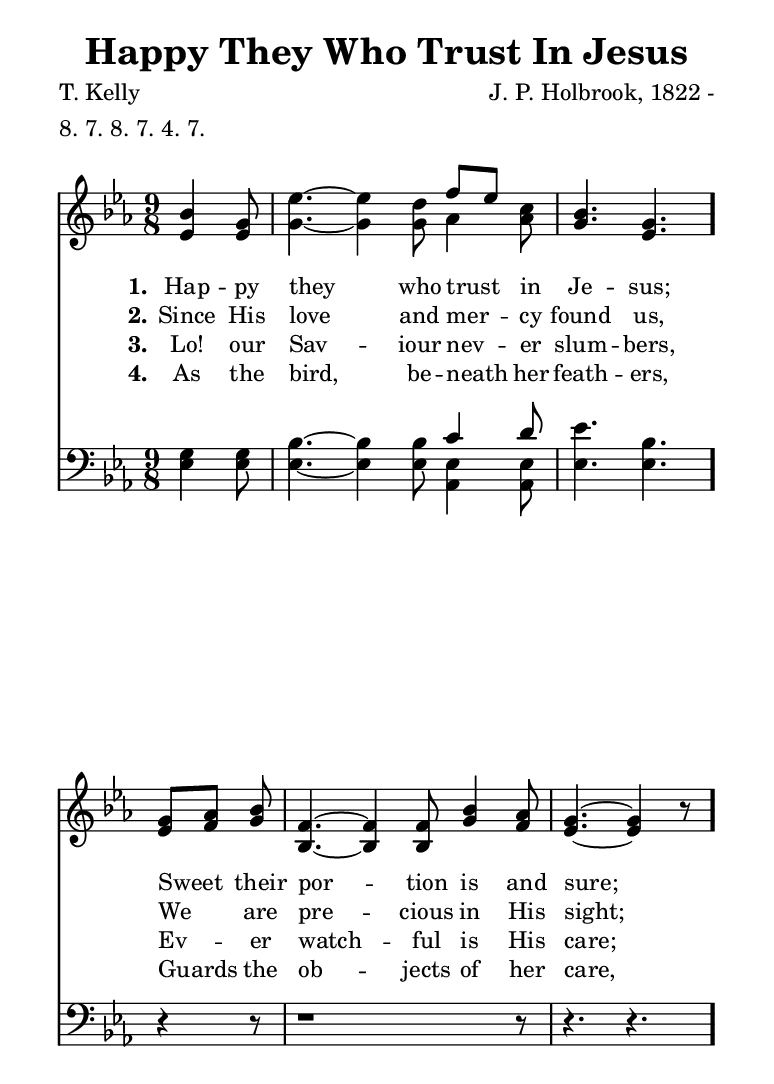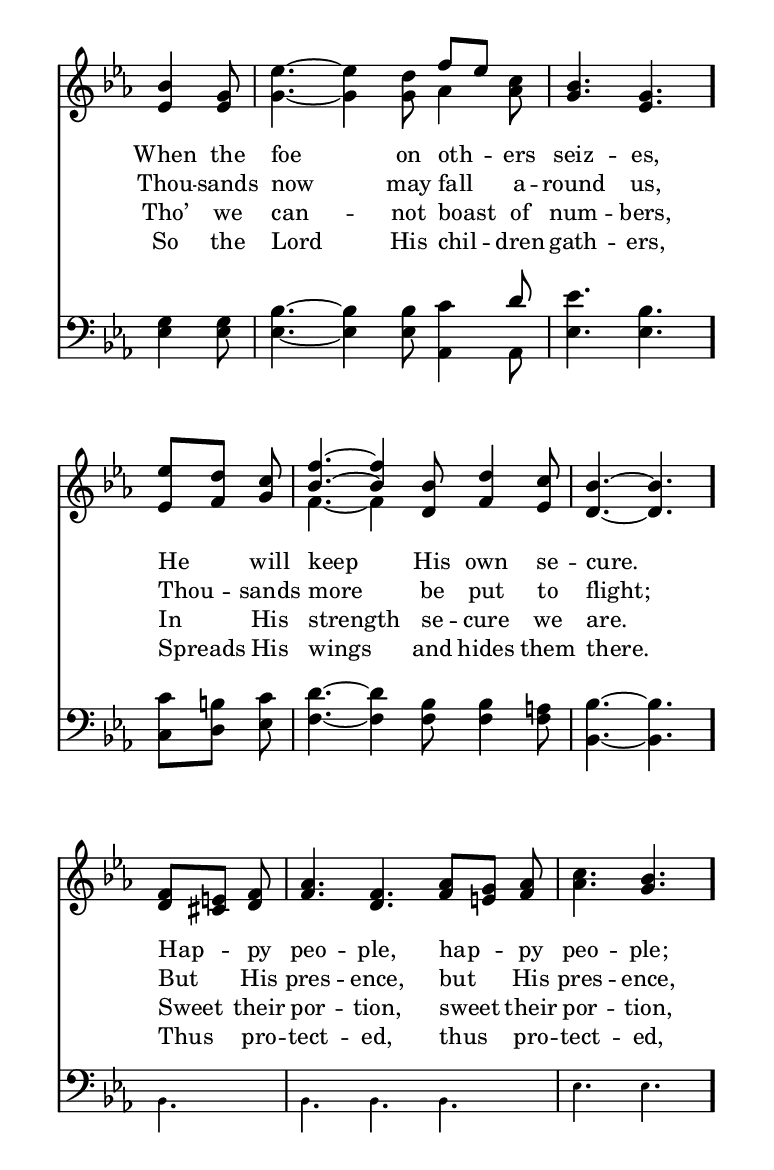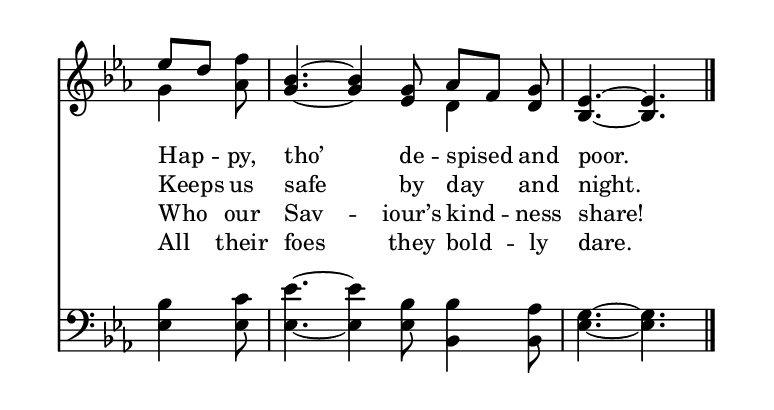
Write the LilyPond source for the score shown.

\include "common/global.ily"
\paper {
  \include "common/paper.ily"
  ragged-last-bottom = ##t
}

\header{
  hymnnumber = "215"
  title = "Happy They Who Trust In Jesus"
  tunename = "Segur"
  meter = "8. 7. 8. 7. 4. 7."
  poet = "T. Kelly"
  composer = "J. P. Holbrook, 1822 -"
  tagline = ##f
}

global = {
  \include "common/overrides.ily"
  \override Staff.TimeSignature.style = #'numbered
  \time 9/8
  \override Score.MetronomeMark.transparent = ##t % hide all fermata changes too
  \tempo 4=100
  \key ees \major
  \partial 4.
  \autoBeamOff
}

notesSoprano = {
\global
\relative c'' {

  bes4 g8 | ees'4. ~ ees4 d8 f8[ ees] c | bes4. g
  g8[ aes] bes | f4. ~ f4 f8 bes4 aes8 | g4. ~ g4 r8
  bes4 g8 | ees'4. ~ ees4 d8 f8[ ees] c | bes4. g
  ees'8[ d] c | <f bes,>4. ~ <f bes,>4 bes,8 d4 c8 | bes4. ~ bes
  f8[ e] f | aes4. f aes8[ g] aes | c4. bes
  ees8[ d] f | bes,4. ~ bes4 g8 aes8[ f] g | ees4. ~ ees

  \bar "|."

}
}

notesAlto = {
\global
\relative e' {

  ees4 ees8 | g4. ~ g4 g8 aes4 aes8 | g4. ees
  ees8[ f] g | bes,4. ~ bes4 bes8 g'4 f8 | ees4. ~ ees4 r8
  ees4 ees8 | g4. ~ g4 g8 aes4 aes8 | g4. ees
  ees8[ f] g | f4. ~ f4 d8 f4 ees8 | d4. ~ d
  d8[ cis] d | f4. d f8[ e] f | aes4. g
  g4 aes8 | g4. ~ g4 ees8 d4 d8 | bes4. ~ bes

}
}

notesTenor = {
\global
\relative a {

  g4 g8 | bes4. ~ bes4 bes8 c4 d8 | ees4. bes
  r4 r8 | r1 r8 | r4. r4. % TODO whole-measure rest
  g4 g8 | bes4. ~ bes4 bes8 c4 d8 | ees4. bes
  c8[ b] c | d4. ~ d4 bes8 bes4 a8 | bes4. ~ bes
  { \repeat unfold 9 \skip 4 }
  bes4 c8 | ees4. ~ ees4 bes8 bes4 aes8 | g4. ~ g


}
}

notesBass = {
\global
\relative f {

  ees4 ees8 | ees4. ~ ees4 ees8 <ees aes,>4 <ees aes,>8 | ees4. ees
  r4 r8 | r1 r8 | r4. r4. % TODO whole-measure rest
  ees4 ees8 | ees4. ~ ees4 ees8 aes,4 aes8 | ees'4. ees
  c8[ d] ees | f4. ~ f4 f8 f4 f8 | bes,4. ~ bes
  \override NoteHead.font-size = #-4
  bes4. | bes bes bes | ees4. ees
  \override NoteHead.font-size = #0
  ees4 ees8 | ees4. ~ ees4 ees8 bes4 bes8 | ees4. ~ ees

}
}

wordsA = \lyricmode {
\set stanza = "1."

Hap -- py they who trust in Je -- sus; \bar "."
Sweet their por -- tion is and sure; \bar "."
When the foe on oth -- ers seiz -- es, \bar "."
He will keep His own se -- cure. \bar "."
Hap -- py peo -- ple, %{HIDE>%} hap -- py peo -- ple; %{<HIDE%} \bar "."
Hap -- py, tho’ de -- spised and poor. \bar "."

}

wordsB = \lyricmode {
\set stanza = "2."

Since His love and mer -- cy found us,
We are pre -- cious in His sight;
Thou -- sands now may fall a -- round us,
Thou -- sands more be put to flight;
But His pres -- ence, %{HIDE>%} but His pres -- ence, %{<HIDE%}
Keeps us safe by day and night.

}

wordsC = \lyricmode {
\set stanza = "3."

Lo! our Sav -- iour nev -- er slum -- bers,
Ev -- er watch -- ful is His care;
Tho’ we can -- not boast of num -- bers,
In His strength se -- cure we are.
Sweet their por -- tion, %{HIDE>%} sweet their por -- tion, %{<HIDE%}
Who our Sav -- iour’s kind -- ness share!

}

wordsD = \lyricmode {
\set stanza = "4."

As the bird, be -- neath her feath -- ers,
Guards the ob -- jects of her care,
So the Lord His chil -- dren gath -- ers,
Spreads His wings and hides them there.
Thus pro -- tect -- ed, %{HIDE>%} thus pro -- tect -- ed, %{<HIDE%}
All their foes they bold -- ly dare.

}

\score {
  \context ChoirStaff <<
    \context Staff = upper <<
      \set Staff.autoBeaming = ##f
      \set ChoirStaff.systemStartDelimiter = #'SystemStartBar
      \set ChoirStaff.printPartCombineTexts = ##f
      \partcombine #'(2 . 9) \notesSoprano \notesAlto
      \context NullVoice = sopranos { \voiceOne << \notesSoprano >> }
      \context NullVoice = altos { \voiceTwo << \notesAlto >> }
      \context Lyrics = one   \lyricsto sopranos \wordsA
      \context Lyrics = two   \lyricsto sopranos \wordsB
      \context Lyrics = three \lyricsto sopranos \wordsC
      \context Lyrics = four  \lyricsto sopranos \wordsD
    >>
    \context Staff = men <<
      \set Staff.autoBeaming = ##f
      \clef bass
      \set ChoirStaff.printPartCombineTexts = ##f
      \partcombine #'(2 . 9) \notesTenor \notesBass
      \context NullVoice = tenors { \voiceOne << \notesTenor >> }
      \context NullVoice = basses { \voiceTwo << \notesBass >> }
    >>
  >>
  \layout {
    \include "common/layout.ily"
  }
  \midi{
    \include "common/midi.ily"
  }
}

\version "2.19.49"  % necessary for upgrading to future LilyPond versions.

% vi:set et ts=2 sw=2 ai nocindent syntax=lilypond:
